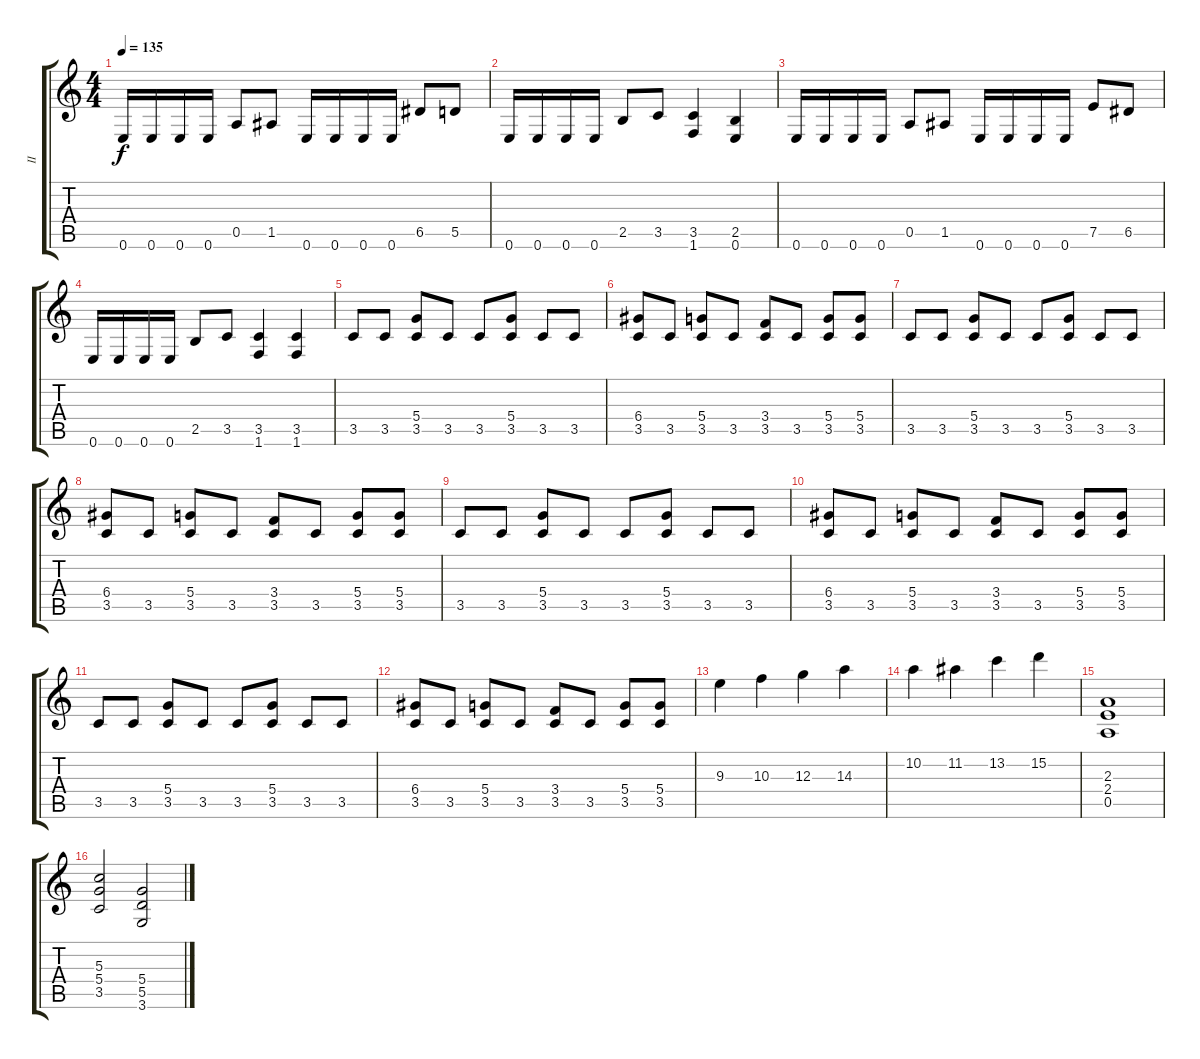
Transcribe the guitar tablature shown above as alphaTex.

\track ("II" "II") {instrument distortionguitar}
\staff {score tabs}
\tuning (E4 B3 G3 D3 A2 E2) {hide}
\ts (4 4)
\tempo 135
\clef g2
\ks c
0.6.16{dy f} 0.6.16 0.6.16 0.6.16 0.5.8 1.5.8 0.6.16 0.6.16 0.6.16 0.6.16 6.5.8 5.5.8 |
0.6.16 0.6.16 0.6.16 0.6.16 2.5.8 3.5.8 (3.5 1.6).4 (2.5 0.6).4 |
0.6.16 0.6.16 0.6.16 0.6.16 0.5.8 1.5.8 0.6.16 0.6.16 0.6.16 0.6.16 7.5.8 6.5.8 |
0.6.16 0.6.16 0.6.16 0.6.16 2.5.8 3.5.8 (3.5 1.6).4 (3.5 1.6).4 |
3.5.8 3.5.8 (5.4 3.5).8 3.5.8 3.5.8 (5.4 3.5).8 3.5.8 3.5.8 |
(6.4 3.5).8 3.5.8 (5.4 3.5).8 3.5.8 (3.4 3.5).8 3.5.8 (5.4 3.5).8 (5.4 3.5).8 |
3.5.8 3.5.8 (5.4 3.5).8 3.5.8 3.5.8 (5.4 3.5).8 3.5.8 3.5.8 |
(6.4 3.5).8 3.5.8 (5.4 3.5).8 3.5.8 (3.4 3.5).8 3.5.8 (5.4 3.5).8 (5.4 3.5).8 |
3.5.8 3.5.8 (5.4 3.5).8 3.5.8 3.5.8 (5.4 3.5).8 3.5.8 3.5.8 |
(6.4 3.5).8 3.5.8 (5.4 3.5).8 3.5.8 (3.4 3.5).8 3.5.8 (5.4 3.5).8 (5.4 3.5).8 |
3.5.8 3.5.8 (5.4 3.5).8 3.5.8 3.5.8 (5.4 3.5).8 3.5.8 3.5.8 |
(6.4 3.5).8 3.5.8 (5.4 3.5).8 3.5.8 (3.4 3.5).8 3.5.8 (5.4 3.5).8 (5.4 3.5).8 |
9.3.4 10.3.4 12.3.4 14.3.4 |
10.2.4 11.2.4 13.2.4 15.2.4 |
(2.3 2.4 0.5).1 |
(5.3 5.4 3.5).2 (5.4 5.5 3.6).2
